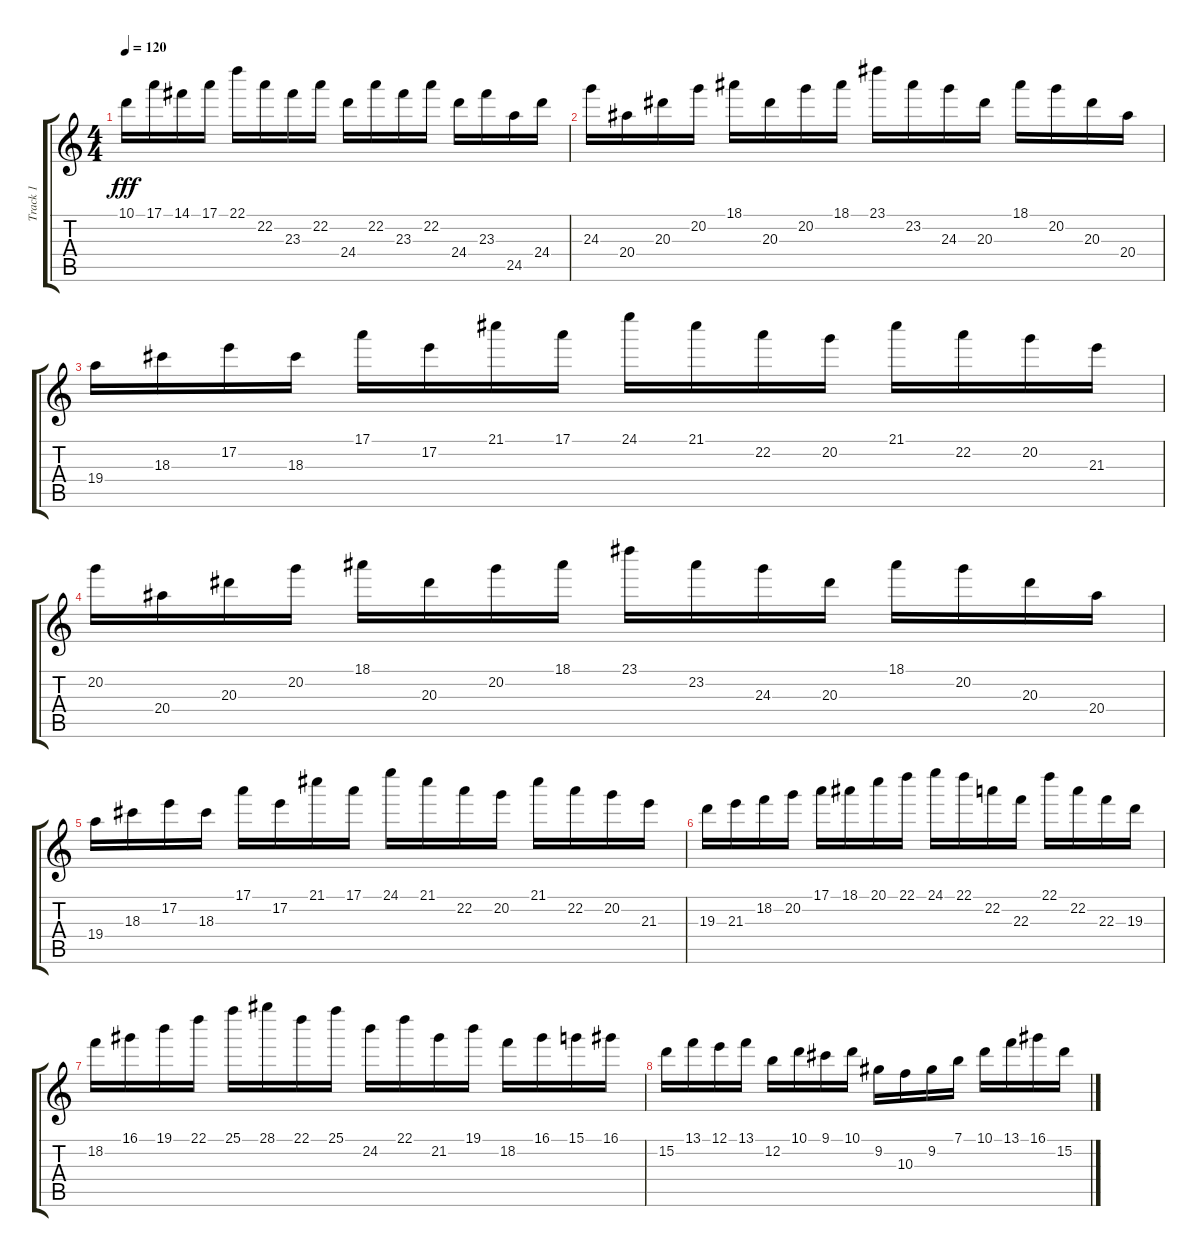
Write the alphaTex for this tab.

\track ("Track 1" "Track 1") {instrument overdrivenguitar}
\staff {score tabs}
\tuning (E4 B3 G3 D3 A2 E2) {hide}
\ts (4 4)
\tempo 120
\clef g2
\ks c
10.1.16{dy fff} 17.1.16 14.1.16 17.1.16 22.1.16 22.2.16 23.3.16 22.2.16 24.4.16 22.2.16 23.3.16 22.2.16 24.4.16 23.3.16 24.5.16 24.4.16 |
24.3.16 20.4.16 20.3.16 20.2.16 18.1.16 20.3.16 20.2.16 18.1.16 23.1.16 23.2.16 24.3.16 20.3.16 18.1.16 20.2.16 20.3.16 20.4.16 |
19.4.16 18.3.16 17.2.16 18.3.16 17.1.16 17.2.16 21.1.16 17.1.16 24.1.16 21.1.16 22.2.16 20.2.16 21.1.16 22.2.16 20.2.16 21.3.16 |
20.2.16 20.4.16 20.3.16 20.2.16 18.1.16 20.3.16 20.2.16 18.1.16 23.1.16 23.2.16 24.3.16 20.3.16 18.1.16 20.2.16 20.3.16 20.4.16 |
19.4.16 18.3.16 17.2.16 18.3.16 17.1.16 17.2.16 21.1.16 17.1.16 24.1.16 21.1.16 22.2.16 20.2.16 21.1.16 22.2.16 20.2.16 21.3.16 |
19.3.16 21.3.16 18.2.16 20.2.16 17.1.16 18.1.16 20.1.16 22.1.16 24.1.16 22.1.16 22.2.16 22.3.16 22.1.16 22.2.16 22.3.16 19.3.16 |
18.2.16 16.1.16 19.1.16 22.1.16 25.1.16 28.1.16 22.1.16 25.1.16 24.2.16 22.1.16 21.2.16 19.1.16 18.2.16 16.1.16 15.1.16 16.1.16 |
15.2.16 13.1.16 12.1.16 13.1.16 12.2.16 10.1.16 9.1.16 10.1.16 9.2.16 10.3.16 9.2.16 7.1.16 10.1.16 13.1.16 16.1.16 15.2.16
